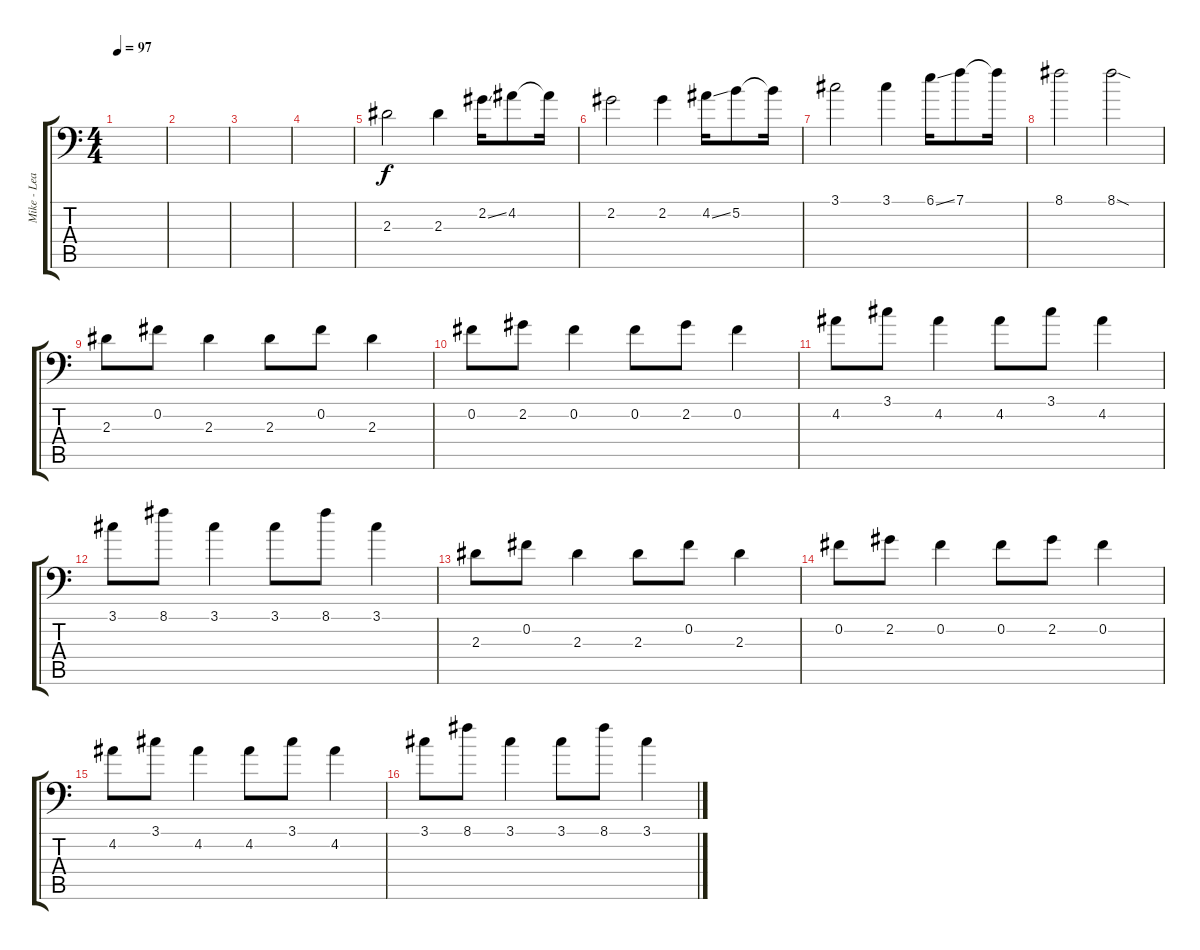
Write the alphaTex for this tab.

\track ("Mike - Lead" "Mike - Lea") {instrument acousticguitarsteel}
\staff {score tabs}
\tuning (Bb3 Gb3 Db3 Ab2 Eb2 Ab1) {hide}
\ts (4 4)
\tempo 97
\clef f4
\ks c
|
|
|
|
2.3.2 2.3.4 2.2{ss}.16 4.2.8 4.2{t}.16 |
2.2.2 2.2.4 4.2{ss}.16 5.2.8 5.2{t}.16 |
3.1.2 3.1.4 6.1{ss}.16 7.1.8 7.1{t}.16 |
8.1.2 8.1{sod}.2 |
2.3.8 0.2.8 2.3.4 2.3.8 0.2.8 2.3.4 |
0.2.8 2.2.8 0.2.4 0.2.8 2.2.8 0.2.4 |
4.2.8 3.1.8 4.2.4 4.2.8 3.1.8 4.2.4 |
3.1.8 8.1.8 3.1.4 3.1.8 8.1.8 3.1.4 |
2.3.8 0.2.8 2.3.4 2.3.8 0.2.8 2.3.4 |
0.2.8 2.2.8 0.2.4 0.2.8 2.2.8 0.2.4 |
4.2.8 3.1.8 4.2.4 4.2.8 3.1.8 4.2.4 |
3.1.8 8.1.8 3.1.4 3.1.8 8.1.8 3.1.4
